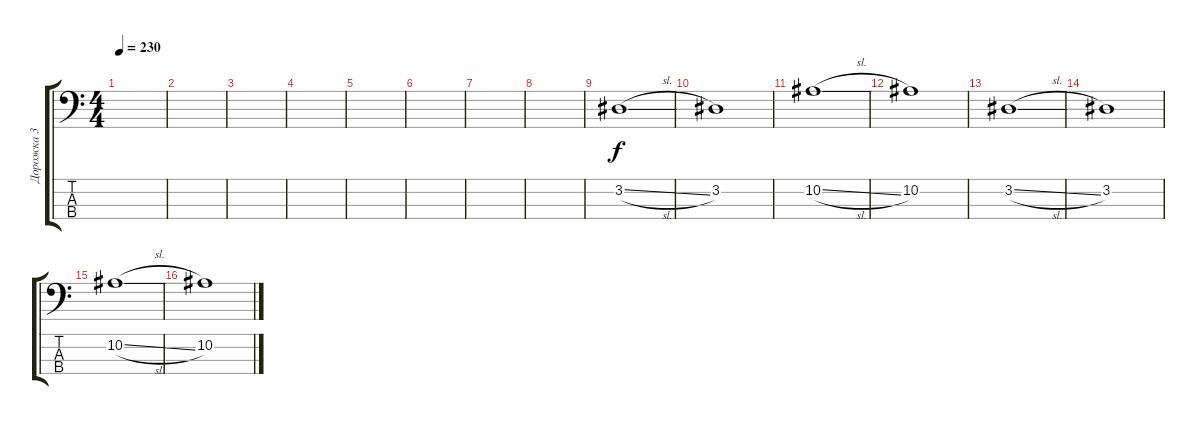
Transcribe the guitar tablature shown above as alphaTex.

\track ("Дорожка 3" "Дорожка 3") {instrument electricbasspick}
\staff {score tabs}
\tuning (F2 C2 G1 C1) {hide}
\ts (4 4)
\tempo 230
\clef f4
\ks c
|
|
|
|
|
|
|
|
3.2{sl}.1 |
3.2.1 |
10.2{sl}.1 |
10.2.1 |
3.2{sl}.1 |
3.2.1 |
10.2{sl}.1 |
10.2.1
